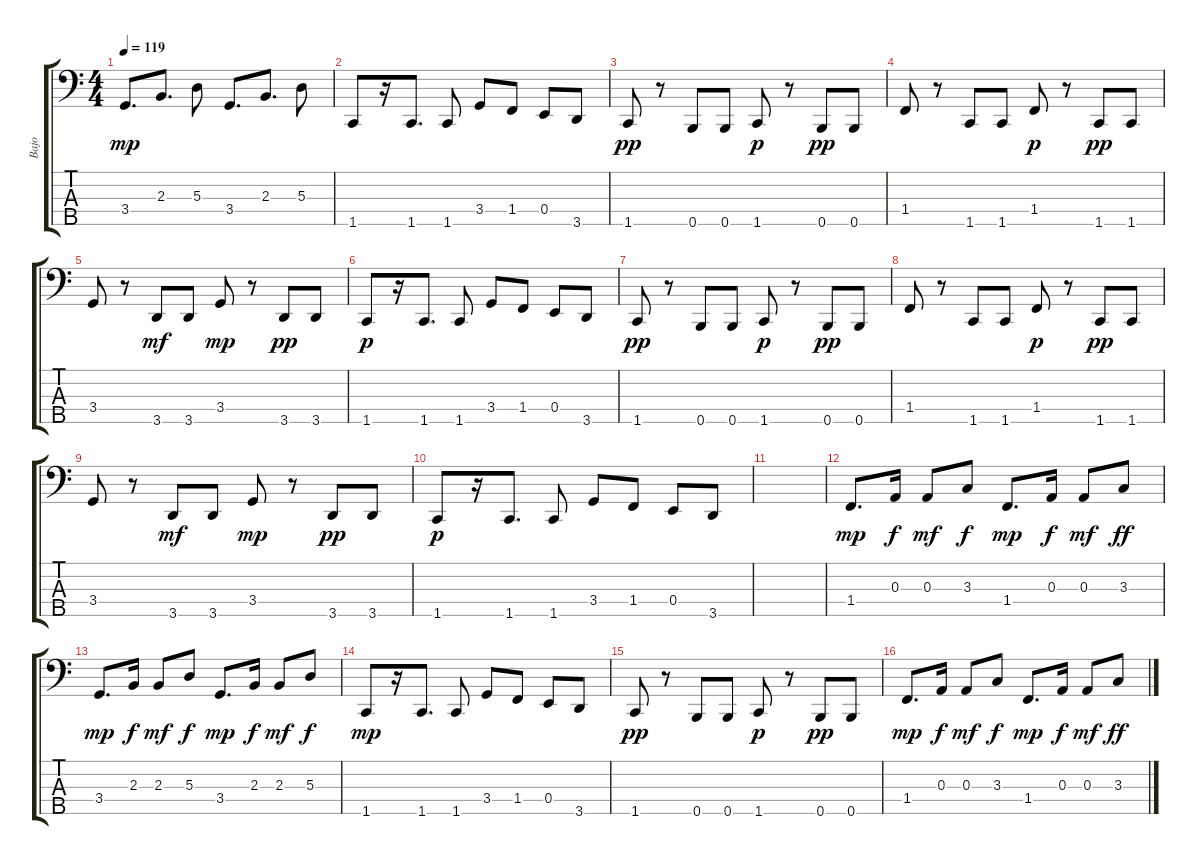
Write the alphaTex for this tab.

\track ("Bajo" "Bajo") {instrument electricbassfinger}
\staff {score tabs}
\tuning (G2 D2 A1 E1 B0) {hide}
\ts (4 4)
\tempo 119
\clef f4
\ks c
3.4.8{d dy mp} 2.3.8{d} 5.3.8 3.4.8{d} 2.3.8{d} 5.3.8 |
1.5.8 r.16 1.5.8{d} 1.5.8 3.4.8 1.4.8 0.4.8 3.5.8 |
1.5.8{dy pp} r.8 0.5.8 0.5.8 1.5.8{dy p} r.8 0.5.8{dy pp} 0.5.8 |
1.4.8 r.8 1.5.8 1.5.8 1.4.8{dy p} r.8 1.5.8{dy pp} 1.5.8 |
3.4.8 r.8 3.5.8{dy mf} 3.5.8 3.4.8{dy mp} r.8 3.5.8{dy pp} 3.5.8 |
1.5.8{dy p} r.16 1.5.8{d} 1.5.8 3.4.8 1.4.8 0.4.8 3.5.8 |
1.5.8{dy pp} r.8 0.5.8 0.5.8 1.5.8{dy p} r.8 0.5.8{dy pp} 0.5.8 |
1.4.8 r.8 1.5.8 1.5.8 1.4.8{dy p} r.8 1.5.8{dy pp} 1.5.8 |
3.4.8 r.8 3.5.8{dy mf} 3.5.8 3.4.8{dy mp} r.8 3.5.8{dy pp} 3.5.8 |
1.5.8{dy p} r.16 1.5.8{d} 1.5.8 3.4.8 1.4.8 0.4.8 3.5.8 |
|
1.4.8{d dy mp} 0.3.16{dy f} 0.3.8{dy mf} 3.3.8{dy f} 1.4.8{d dy mp} 0.3.16{dy f} 0.3.8{dy mf} 3.3.8{dy ff} |
3.4.8{d dy mp} 2.3.16{dy f} 2.3.8{dy mf} 5.3.8{dy f} 3.4.8{d dy mp} 2.3.16{dy f} 2.3.8{dy mf} 5.3.8{dy f} |
1.5.8{dy mp} r.16 1.5.8{d} 1.5.8 3.4.8 1.4.8 0.4.8 3.5.8 |
1.5.8{dy pp} r.8 0.5.8 0.5.8 1.5.8{dy p} r.8 0.5.8{dy pp} 0.5.8 |
1.4.8{d dy mp} 0.3.16{dy f} 0.3.8{dy mf} 3.3.8{dy f} 1.4.8{d dy mp} 0.3.16{dy f} 0.3.8{dy mf} 3.3.8{dy ff}
